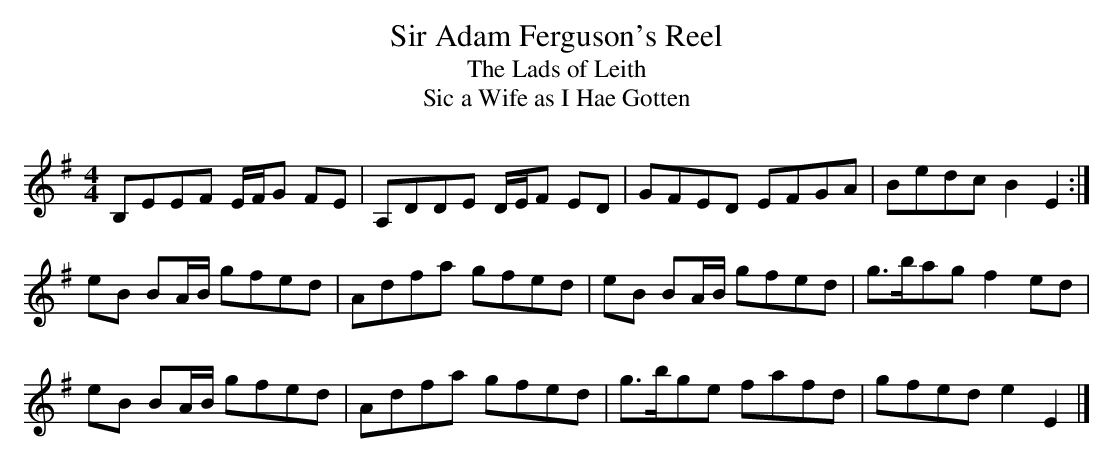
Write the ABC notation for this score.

X:1
T:Sir Adam Ferguson's Reel
T:The Lads of Leith
T:Sic a Wife as I Hae Gotten
M:4/4
L:1/8
K:Em
B,EEF E/F/G FE | A,DDE D/E/F ED | GFED EFGA | Bedc B2 E2 :|]
eB BA/B/ gfed | Adfa gfed | eB BA/B/ gfed | g>bag f2 ed |
eB BA/B/ gfed | Adfa gfed | g>bge fafd | gfed e2 E2 |]
